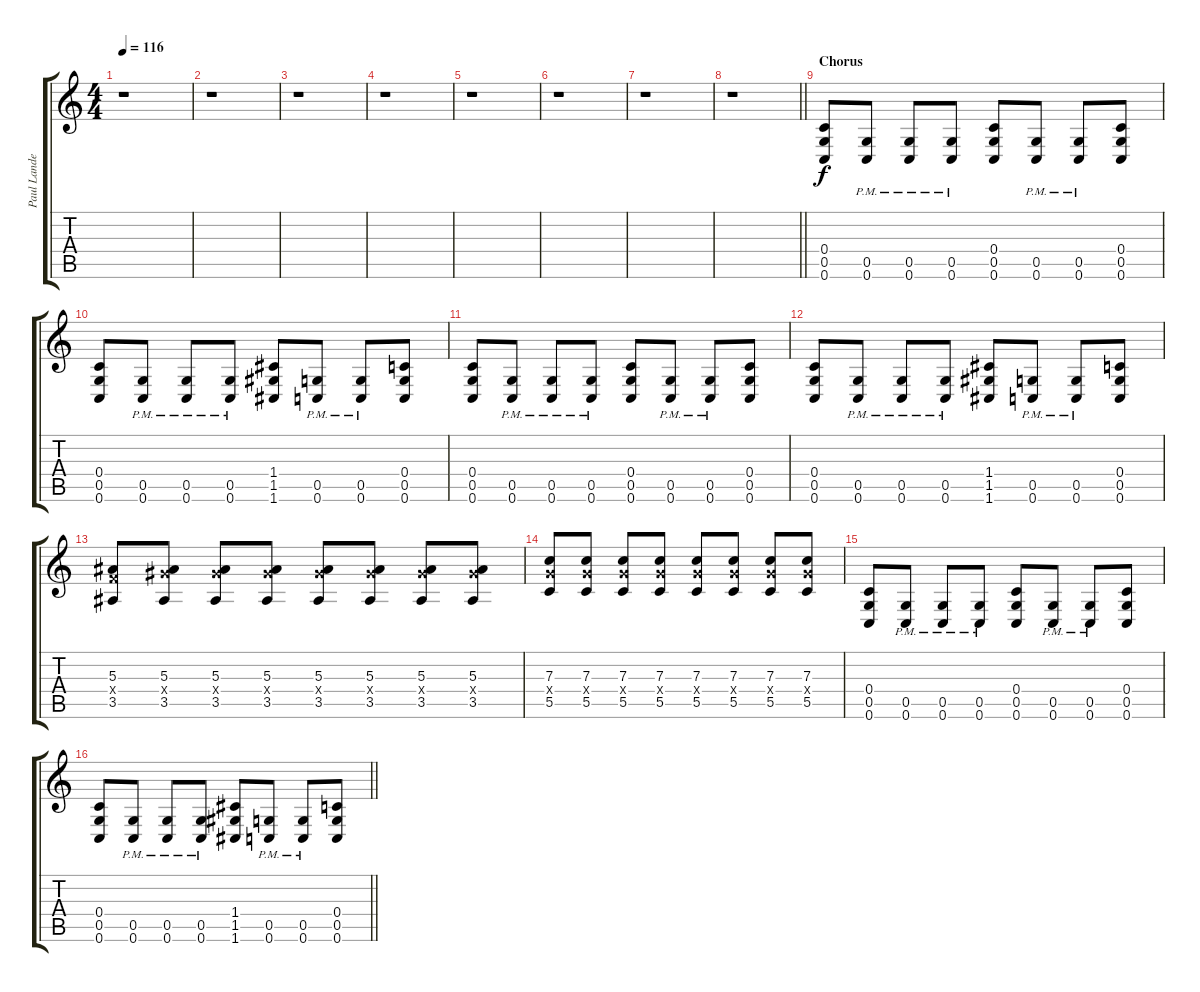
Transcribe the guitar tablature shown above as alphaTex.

\track ("Paul Landers" "Paul Lande") {instrument distortionguitar}
\staff {score tabs}
\tuning (D4 A3 F3 C3 G2 C2) {hide}
\ts (4 4)
\tempo 116
\clef g2
\ks c
r.1{dy f} |
r.1 |
r.1 |
r.1 |
r.1 |
r.1 |
r.1 |
\barLineRight lightlight
r.1 |
\section ("" "Chorus")
(0.4 0.5 0.6).8 (0.5{pm} 0.6).8 (0.5{pm} 0.6).8 (0.5{pm} 0.6).8 (0.4 0.5 0.6).8 (0.5{pm} 0.6).8 (0.5{pm} 0.6).8 (0.4 0.5 0.6).8 |
(0.4 0.5 0.6).8 (0.5{pm} 0.6).8 (0.5{pm} 0.6).8 (0.5{pm} 0.6).8 (1.4 1.5 1.6).8 (0.5{pm} 0.6).8 (0.5{pm} 0.6).8 (0.4 0.5 0.6).8 |
(0.4 0.5 0.6).8 (0.5{pm} 0.6).8 (0.5{pm} 0.6).8 (0.5{pm} 0.6).8 (0.4 0.5 0.6).8 (0.5{pm} 0.6).8 (0.5{pm} 0.6).8 (0.4 0.5 0.6).8 |
(0.4 0.5 0.6).8 (0.5{pm} 0.6).8 (0.5{pm} 0.6).8 (0.5{pm} 0.6).8 (1.4 1.5 1.6).8 (0.5{pm} 0.6).8 (0.5{pm} 0.6).8 (0.4 0.5 0.6).8 |
(5.3 5.4{x} 3.5).8 (5.3 8.4{x} 3.5).8 (5.3 8.4{x} 3.5).8 (5.3 8.4{x} 3.5).8 (5.3 8.4{x} 3.5).8 (5.3 8.4{x} 3.5).8 (5.3 8.4{x} 3.5).8 (5.3 8.4{x} 3.5).8 |
(7.3 7.4{x} 5.5).8 (7.3 7.4{x} 5.5).8 (7.3 7.4{x} 5.5).8 (7.3 7.4{x} 5.5).8 (7.3 7.4{x} 5.5).8 (7.3 7.4{x} 5.5).8 (7.3 7.4{x} 5.5).8 (7.3 7.4{x} 5.5).8 |
(0.4 0.5 0.6).8 (0.5{pm} 0.6).8 (0.5{pm} 0.6).8 (0.5{pm} 0.6).8 (0.4 0.5 0.6).8 (0.5{pm} 0.6).8 (0.5{pm} 0.6).8 (0.4 0.5 0.6).8 |
\barLineRight lightlight
(0.4 0.5 0.6).8 (0.5{pm} 0.6).8 (0.5{pm} 0.6).8 (0.5{pm} 0.6).8 (1.4 1.5 1.6).8 (0.5{pm} 0.6).8 (0.5{pm} 0.6).8 (0.4 0.5 0.6).8
